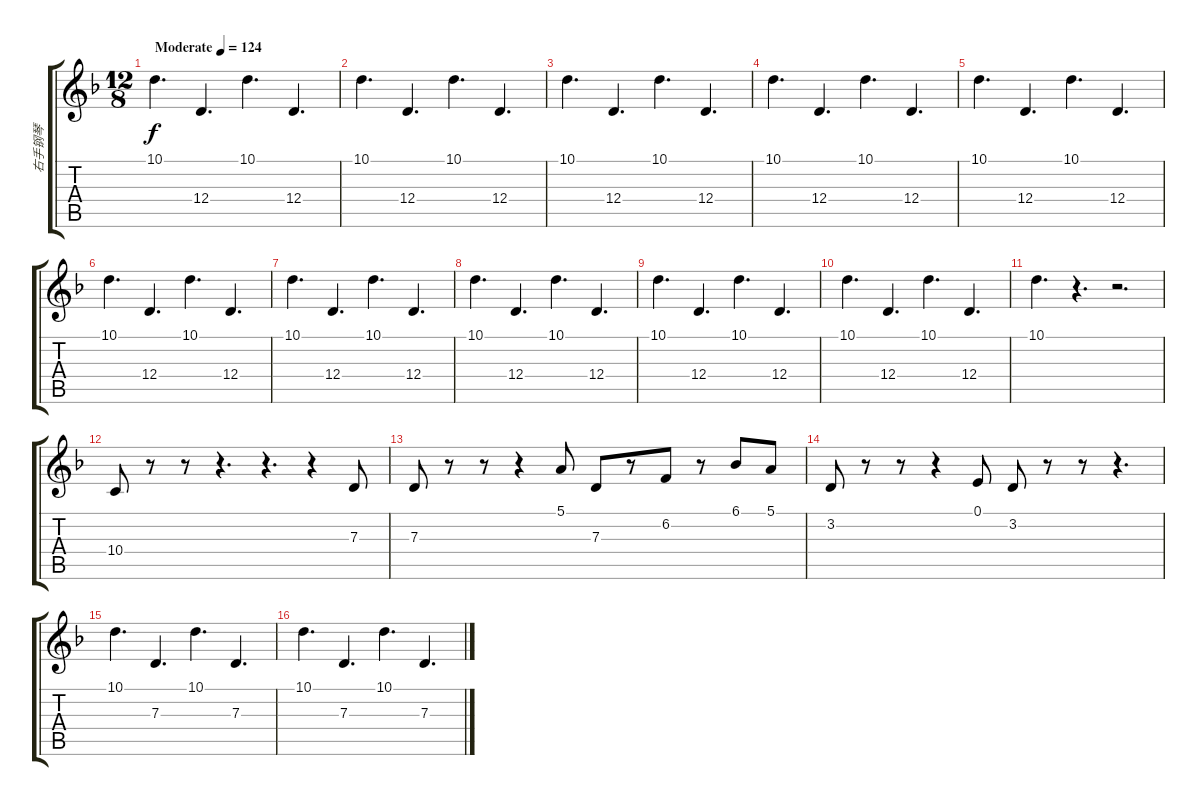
\track ("右手钢琴" "右手钢琴") {instrument acousticgrandpiano}
\staff {score tabs}
\tuning (E4 B3 G3 D3 A2 E2) {hide}
\ts (12 8)
\tempo (124 "Moderate")
\clef g2
\ks f
10.1.4{d dy f volume 10 instrument acousticgrandpiano} 12.4.4{d} 10.1.4{d} 12.4.4{d} |
10.1.4{d} 12.4.4{d} 10.1.4{d} 12.4.4{d} |
10.1.4{d} 12.4.4{d} 10.1.4{d} 12.4.4{d} |
10.1.4{d} 12.4.4{d} 10.1.4{d} 12.4.4{d} |
10.1.4{d} 12.4.4{d} 10.1.4{d} 12.4.4{d} |
10.1.4{d} 12.4.4{d} 10.1.4{d} 12.4.4{d} |
10.1.4{d} 12.4.4{d} 10.1.4{d} 12.4.4{d} |
10.1.4{d} 12.4.4{d} 10.1.4{d} 12.4.4{d} |
10.1.4{d} 12.4.4{d} 10.1.4{d} 12.4.4{d} |
10.1.4{d} 12.4.4{d} 10.1.4{d} 12.4.4{d} |
10.1.4{d} r.4{d} r.2{d} |
10.4.8{volume 16} r.8 r.8 r.4{d} r.4{d} r.4 7.3.8 |
7.3.8 r.8 r.8 r.4 5.1.8 7.3.8 r.8 6.2.8 r.8 6.1.8 5.1.8 |
3.2.8 r.8 r.8 r.4 0.1.8 3.2.8 r.8 r.8 r.4{d} |
10.1.4{d volume 10} 7.3.4{d} 10.1.4{d} 7.3.4{d} |
10.1.4{d} 7.3.4{d} 10.1.4{d} 7.3.4{d}
